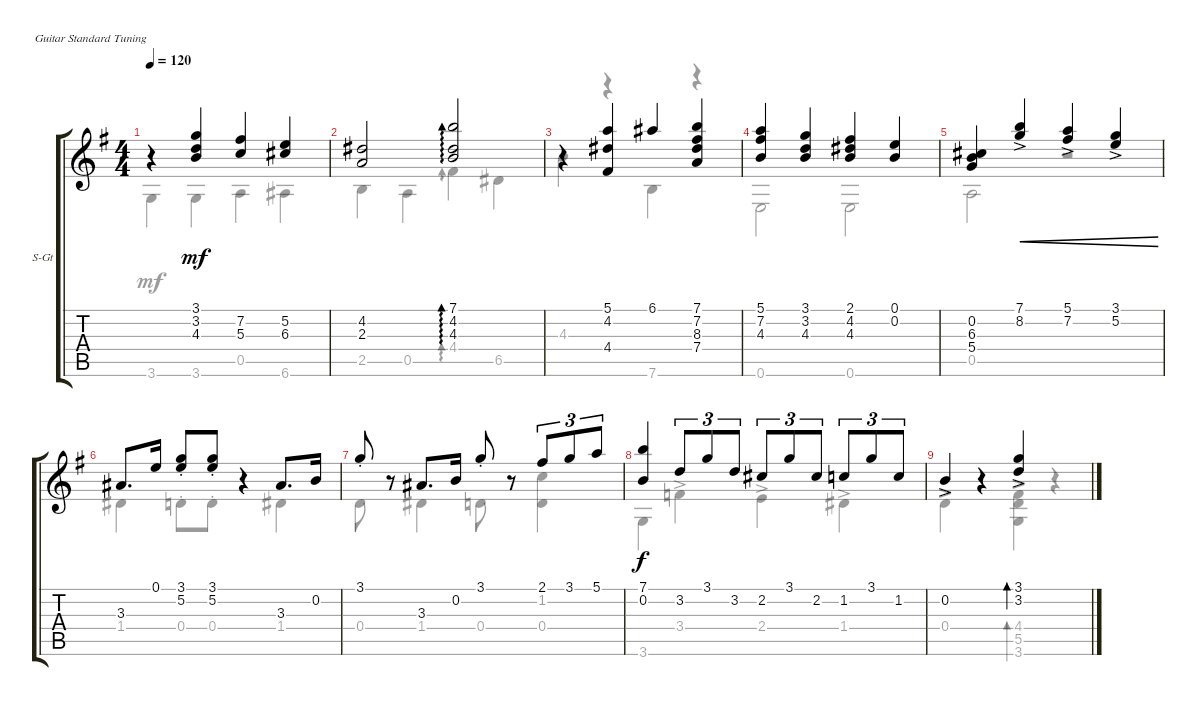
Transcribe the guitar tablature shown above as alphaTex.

\defaultSystemsLayout 4
\bracketExtendMode groupsimilarinstruments
\firstSystemTrackNameOrientation horizontal
\otherSystemsTrackNameOrientation horizontal
\track ("Steel Guitar" "S-Gt") {instrument acousticguitarsteel}
\staff {score tabs}
\tuning (E4 B3 G3 D3 A2 E2)
\voice
\ts (4 4)
\tempo 120
\clef g2
\ks g
r.4{dy mf} (4.3 3.2 3.1).4 (5.3 7.2).4 (6.3 5.2).4 |
(2.3 4.2).2 (4.3 4.2 7.1).2{ad 0} |
r.4 (4.4 4.2 5.1).4 6.1.4 (7.4 8.3 7.2 7.1).4 |
(4.3 7.2 5.1).4 (4.3 3.2 3.1).4 (4.3 4.2 2.1).4 (0.2 0.1).4 |
(5.4 6.3 0.2).4 (8.2{ac} 7.1{ac}).4{cre} (7.2{ac} 5.1{ac}).4{cre} (5.2{ac} 3.1{ac}).4{cre} |
3.3.8{d} 0.1.16 (5.2{st} 3.1{st}).8 (5.2{st} 3.1{st}).8 r.4 3.3.8{d} 0.2.16 |
3.1{st}.8 r.8 3.3.8{d} 0.2.16 3.1{st}.8 r.8 2.1.8{tu (3 2)} 3.1.8{tu (3 2)} 5.1.8{tu (3 2)} |
(0.2 7.1).4{dy f} 3.2.8{tu (3 2)} 3.1.8{tu (3 2)} 3.2.8{tu (3 2)} 2.2.8{tu (3 2)} 3.1.8{tu (3 2)} 2.2.8{tu (3 2)} 1.2.8{tu (3 2)} 3.1.8{tu (3 2)} 1.2.8{tu (3 2)} |
0.2{ac}.4 r.4 (3.2{ac} 3.1{ac}).4{bd 240}
\voice
\clef g2
\ottava regular
\simile none
\ks g
3.6.4{dy mf} 3.6.4 0.5.4 6.6.4 |
2.5.4 0.5.4 4.4.4{ad 0} 6.5.4 |
4.3.4 r.4 7.6.4 r.4 |
0.6.2 0.6.2 |
0.5.2 r.2 |
1.4.4 0.4{st}.8 0.4{st}.8 r.4 1.4.4 |
0.4.8 r.8 1.4.4 0.4.8 r.8 (0.4 1.2).4 |
3.6.4{dy f} 3.4{ac}.4 2.4{ac}.4 1.4{ac}.4 |
0.4{ac}.4 r.4 (3.6{ac} 5.5{ac} 4.4{ac}).4{bd 240} r.4
